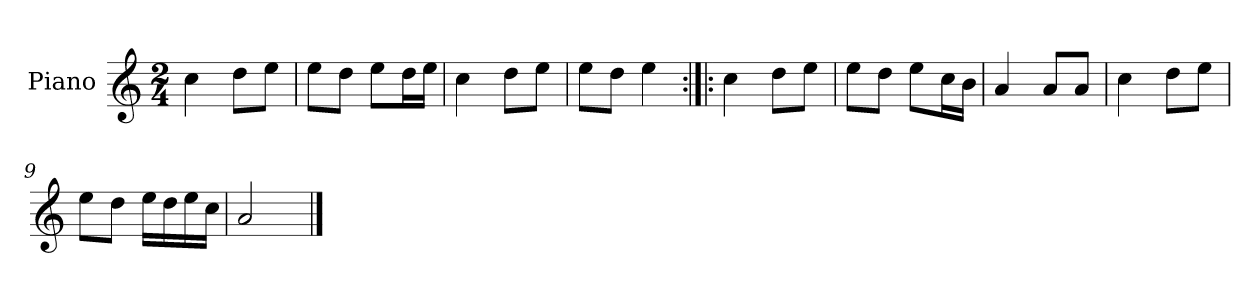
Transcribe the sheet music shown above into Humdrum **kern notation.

**kern
*part1
*staff1
*I"Piano
*I'Pno.
*clefG2
*k[]
*M2/4
=1
4cc\
8dd\L
8ee\J
=2
8ee\L
8dd\J
8ee\L
16dd\L
16ee\JJ
=3
4cc\
8dd\L
8ee\J
=4
8ee\L
8dd\J
4ee\
=5:|!|:
4cc\
8dd\L
8ee\J
=6
8ee\L
8dd\J
8ee\L
16cc\L
16b\JJ
=7
4a/
8a/L
8a/J
=8
4cc\
8dd\L
8ee\J
=9
8ee\L
8dd\J
16ee\LL
16dd\
16ee\
16cc\JJ
=10
2a/
==
*-
